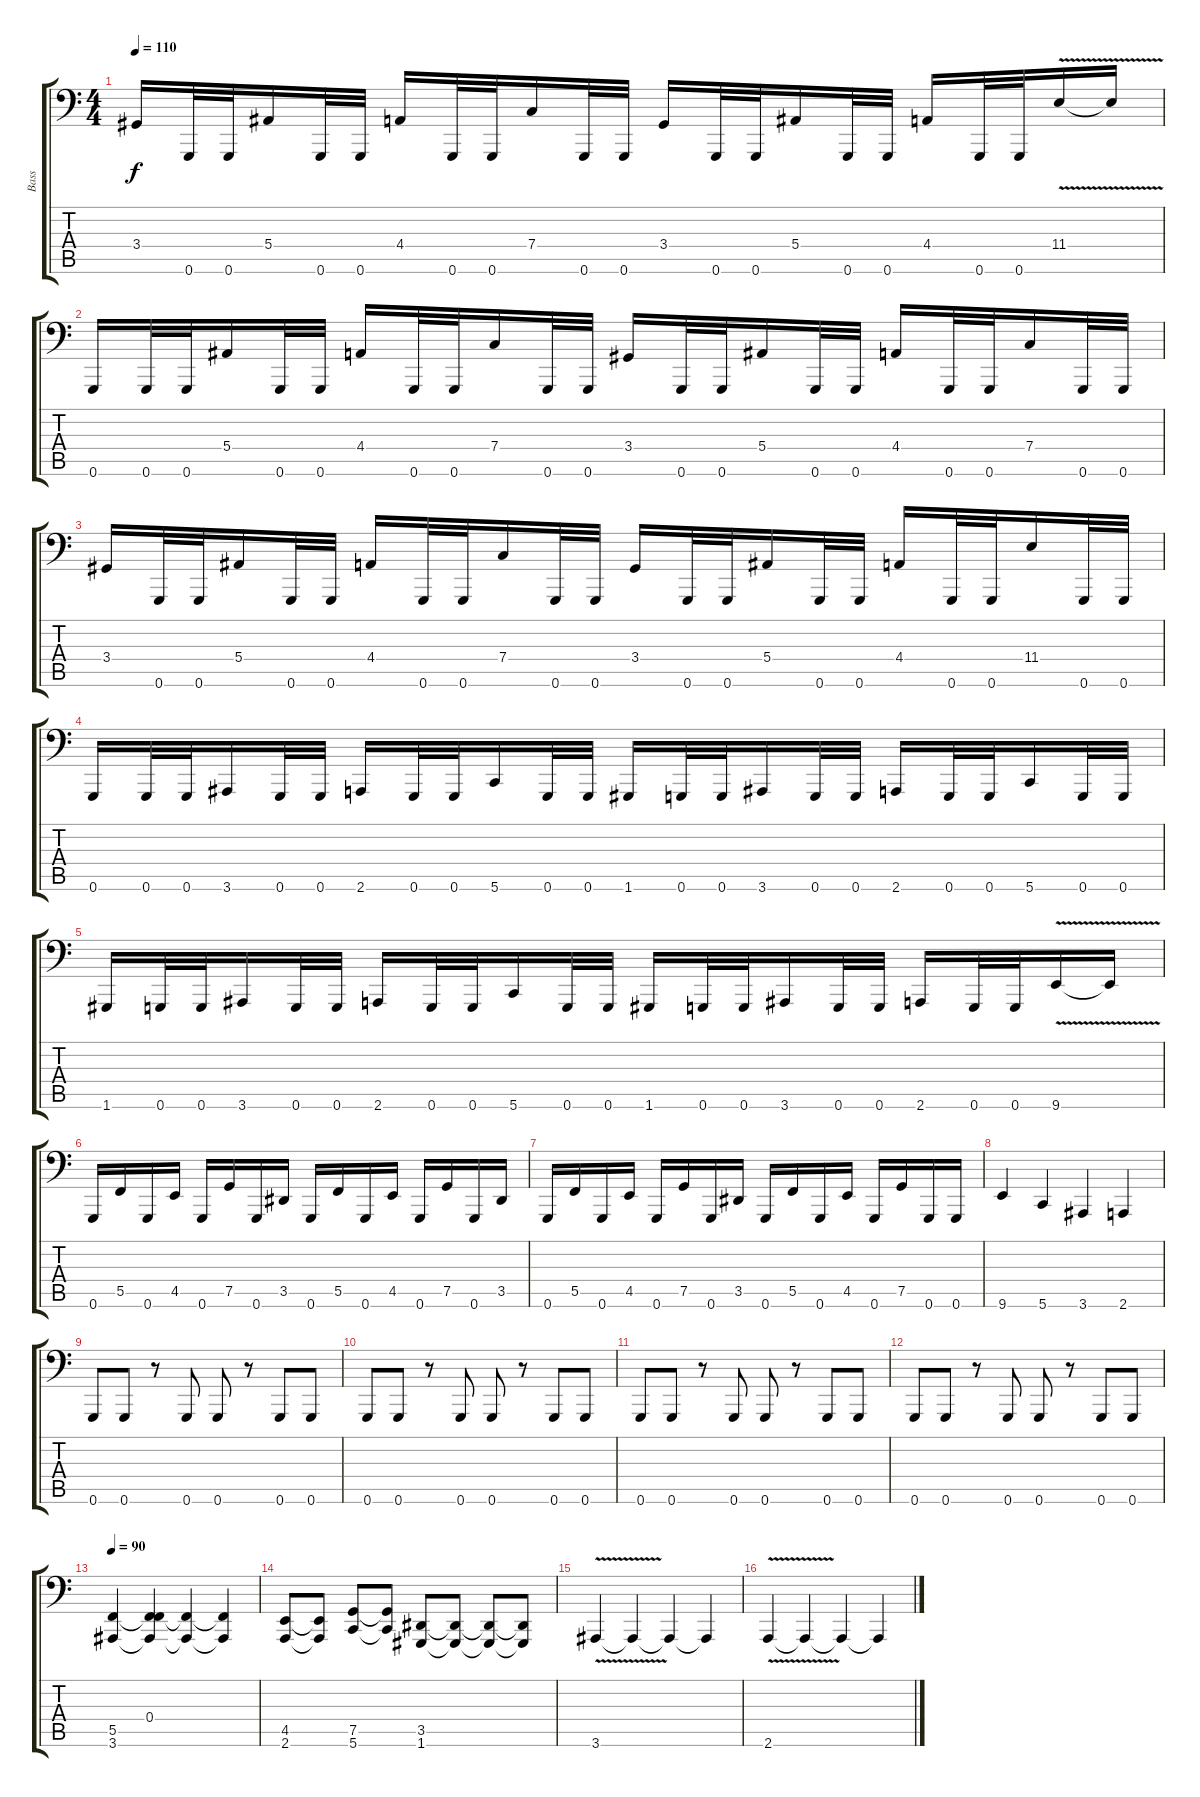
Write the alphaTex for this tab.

\track ("Bass" "Bass") {instrument electricbasspick}
\staff {score tabs}
\tuning (Ab2 Eb2 Bb1 F1 C1 G0) {hide}
\ts (4 4)
\tempo 110
\clef f4
\ks c
3.4.16{dy f} 0.6.32 0.6.32 5.4.16 0.6.32 0.6.32 4.4.16 0.6.32 0.6.32 7.4.16 0.6.32 0.6.32 3.4.16 0.6.32 0.6.32 5.4.16 0.6.32 0.6.32 4.4.16 0.6.32 0.6.32 11.4{v}.16 11.4{t}.16 |
0.6.16 0.6.32 0.6.32 5.4.16 0.6.32 0.6.32 4.4.16 0.6.32 0.6.32 7.4.16 0.6.32 0.6.32 3.4.16 0.6.32 0.6.32 5.4.16 0.6.32 0.6.32 4.4.16 0.6.32 0.6.32 7.4.16 0.6.32 0.6.32 |
3.4.16 0.6.32 0.6.32 5.4.16 0.6.32 0.6.32 4.4.16 0.6.32 0.6.32 7.4.16 0.6.32 0.6.32 3.4.16 0.6.32 0.6.32 5.4.16 0.6.32 0.6.32 4.4.16 0.6.32 0.6.32 11.4.16 0.6.32 0.6.32 |
0.6.16 0.6.32 0.6.32 3.6.16 0.6.32 0.6.32 2.6.16 0.6.32 0.6.32 5.6.16 0.6.32 0.6.32 1.6.16 0.6.32 0.6.32 3.6.16 0.6.32 0.6.32 2.6.16 0.6.32 0.6.32 5.6.16 0.6.32 0.6.32 |
1.6.16 0.6.32 0.6.32 3.6.16 0.6.32 0.6.32 2.6.16 0.6.32 0.6.32 5.6.16 0.6.32 0.6.32 1.6.16 0.6.32 0.6.32 3.6.16 0.6.32 0.6.32 2.6.16 0.6.32 0.6.32 9.6{v}.16 9.6{t}.16 |
0.6.16 5.5.16 0.6.16 4.5.16 0.6.16 7.5.16 0.6.16 3.5.16 0.6.16 5.5.16 0.6.16 4.5.16 0.6.16 7.5.16 0.6.16 3.5.16 |
0.6.16 5.5.16 0.6.16 4.5.16 0.6.16 7.5.16 0.6.16 3.5.16 0.6.16 5.5.16 0.6.16 4.5.16 0.6.16 7.5.16 0.6.16 0.6.16 |
9.6.4 5.6.4 3.6.4 2.6.4 |
0.6.8 0.6.8 r.8 0.6.8 0.6.8 r.8 0.6.8 0.6.8 |
0.6.8 0.6.8 r.8 0.6.8 0.6.8 r.8 0.6.8 0.6.8 |
0.6.8 0.6.8 r.8 0.6.8 0.6.8 r.8 0.6.8 0.6.8 |
0.6.8 0.6.8 r.8 0.6.8 0.6.8 r.8 0.6.8 0.6.8 |
\tempo 90
(5.5 3.6).4 (0.4 5.5{t} 3.6{t}).4 (5.5{t} 3.6{t}).4 (5.5{t} 3.6{t}).4 |
(4.5 2.6).8 (4.5{t} 2.6{t}).8 (7.5 5.6).8 (7.5{t} 5.6{t}).8 (3.5 1.6).8 (3.5{t} 1.6{t}).8 (3.5{t} 1.6{t}).8 (3.5{t} 1.6{t}).8 |
3.6{v}.4 3.6{t}.4 3.6{t}.4 3.6{t}.4 |
2.6{v}.4 2.6{t}.4 2.6{t}.4 2.6{t}.4
